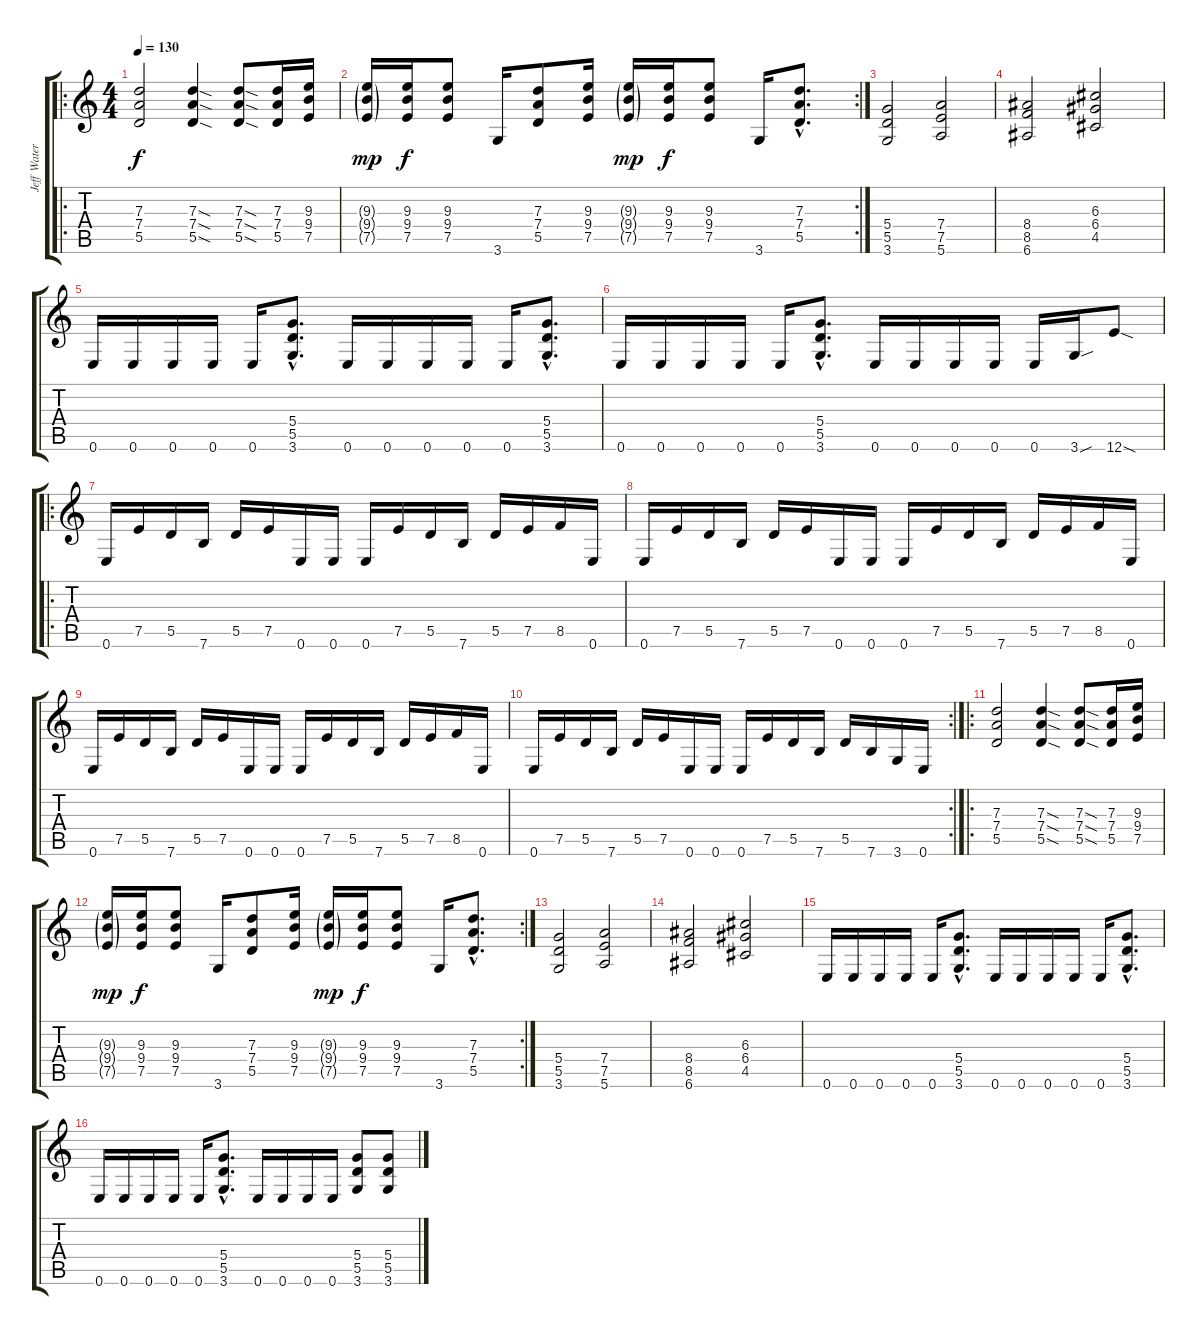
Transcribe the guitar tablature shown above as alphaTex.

\track ("Jeff Waters" "Jeff Water") {instrument distortionguitar}
\staff {score tabs}
\tuning (E4 B3 G3 D3 A2 E2) {hide}
\ro
\ts (4 4)
\tempo 130
\clef g2
\ks c
(7.3 7.4 5.5).2{dy f} (7.3{sod} 7.4{sod} 5.5{sod}).4 (7.3{sod} 7.4{sod} 5.5{sod}).8 (7.3 7.4 5.5).16 (9.3 9.4 7.5).16 |
\rc 2
(9.3{g} 9.4{g} 7.5{g}).16{dy mp} (9.3 9.4 7.5).16{dy f} (9.3 9.4 7.5).8 3.6.16 (7.3 7.4 5.5).8 (9.3 9.4 7.5).16 (9.3{g} 9.4{g} 7.5{g}).16{dy mp} (9.3 9.4 7.5).16{dy f} (9.3 9.4 7.5).8 3.6.16 (7.3{hac} 7.4{hac} 5.5{hac}).8{d} |
(5.4 5.5 3.6).2 (7.4 7.5 5.6).2 |
(8.4 8.5 6.6).2 (6.3 6.4 4.5).2 |
0.6.16 0.6.16 0.6.16 0.6.16 0.6.16 (5.4{hac} 5.5{hac} 3.6{hac}).8{d} 0.6.16 0.6.16 0.6.16 0.6.16 0.6.16 (5.4{hac} 5.5{hac} 3.6{hac}).8{d} |
0.6.16 0.6.16 0.6.16 0.6.16 0.6.16 (5.4{hac} 5.5{hac} 3.6{hac}).8{d} 0.6.16 0.6.16 0.6.16 0.6.16 0.6.16 3.6{sou}.16 12.6{sod}.8 |
\ro
0.6.16 7.5.16 5.5.16 7.6.16 5.5.16 7.5.16 0.6.16 0.6.16 0.6.16 7.5.16 5.5.16 7.6.16 5.5.16 7.5.16 8.5.16 0.6.16 |
0.6.16 7.5.16 5.5.16 7.6.16 5.5.16 7.5.16 0.6.16 0.6.16 0.6.16 7.5.16 5.5.16 7.6.16 5.5.16 7.5.16 8.5.16 0.6.16 |
0.6.16 7.5.16 5.5.16 7.6.16 5.5.16 7.5.16 0.6.16 0.6.16 0.6.16 7.5.16 5.5.16 7.6.16 5.5.16 7.5.16 8.5.16 0.6.16 |
\rc 2
0.6.16 7.5.16 5.5.16 7.6.16 5.5.16 7.5.16 0.6.16 0.6.16 0.6.16 7.5.16 5.5.16 7.6.16 5.5.16 7.6.16 3.6.16 0.6.16 |
\ro
(7.3 7.4 5.5).2 (7.3{sod} 7.4{sod} 5.5{sod}).4 (7.3{sod} 7.4{sod} 5.5{sod}).8 (7.3 7.4 5.5).16 (9.3 9.4 7.5).16 |
\rc 2
(9.3{g} 9.4{g} 7.5{g}).16{dy mp} (9.3 9.4 7.5).16{dy f} (9.3 9.4 7.5).8 3.6.16 (7.3 7.4 5.5).8 (9.3 9.4 7.5).16 (9.3{g} 9.4{g} 7.5{g}).16{dy mp} (9.3 9.4 7.5).16{dy f} (9.3 9.4 7.5).8 3.6.16 (7.3{hac} 7.4{hac} 5.5{hac}).8{d} |
(5.4 5.5 3.6).2 (7.4 7.5 5.6).2 |
(8.4 8.5 6.6).2 (6.3 6.4 4.5).2 |
0.6.16 0.6.16 0.6.16 0.6.16 0.6.16 (5.4{hac} 5.5{hac} 3.6{hac}).8{d} 0.6.16 0.6.16 0.6.16 0.6.16 0.6.16 (5.4{hac} 5.5{hac} 3.6{hac}).8{d} |
0.6.16 0.6.16 0.6.16 0.6.16 0.6.16 (5.4{hac} 5.5{hac} 3.6{hac}).8{d} 0.6.16 0.6.16 0.6.16 0.6.16 (5.4 5.5 3.6).8 (5.4 5.5 3.6).8
